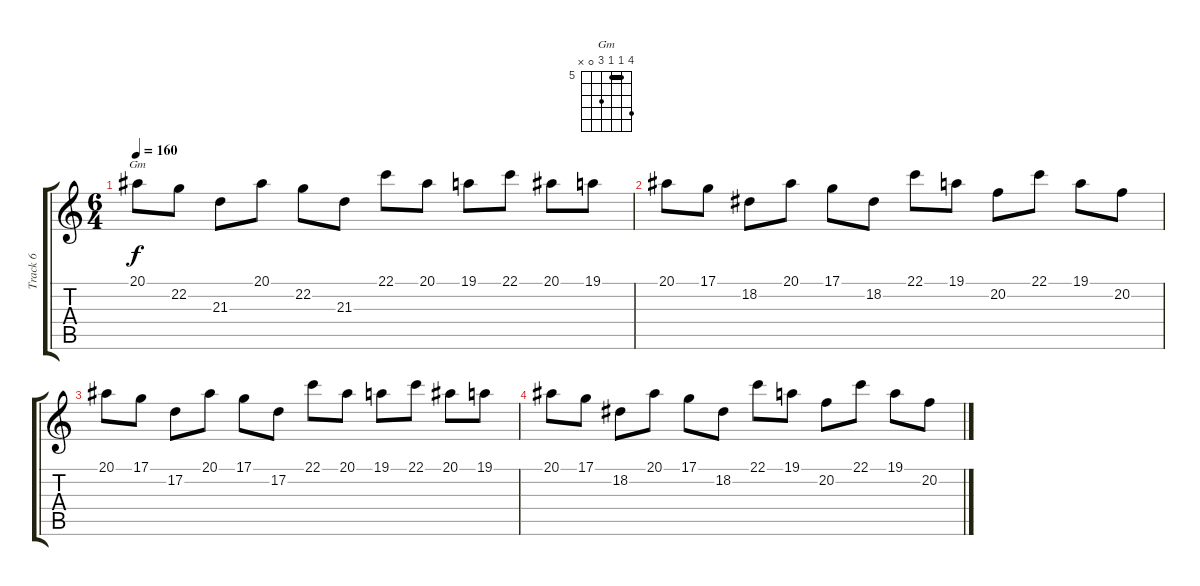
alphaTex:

\track ("Track 6" "Track 6") {instrument stringensemble1}
\staff {score tabs}
\tuning (D4 A3 F3 C3 G2 D2) {hide}
\chord ("Gm" 8 5 5 7 0 x) {firstfret 5 barre 5}
\ts (6 4)
\tempo 160
\clef g2
\ks c
20.1.8{ch "Gm" dy f} 22.2.8 21.3.8 20.1.8 22.2.8 21.3.8 22.1.8 20.1.8 19.1.8 22.1.8 20.1.8 19.1.8 |
20.1.8 17.1.8 18.2.8 20.1.8 17.1.8 18.2.8 22.1.8 19.1.8 20.2.8 22.1.8 19.1.8 20.2.8 |
20.1.8 17.1.8 17.2.8 20.1.8 17.1.8 17.2.8 22.1.8 20.1.8 19.1.8 22.1.8 20.1.8 19.1.8 |
20.1.8 17.1.8 18.2.8 20.1.8 17.1.8 18.2.8 22.1.8 19.1.8 20.2.8 22.1.8 19.1.8 20.2.8
